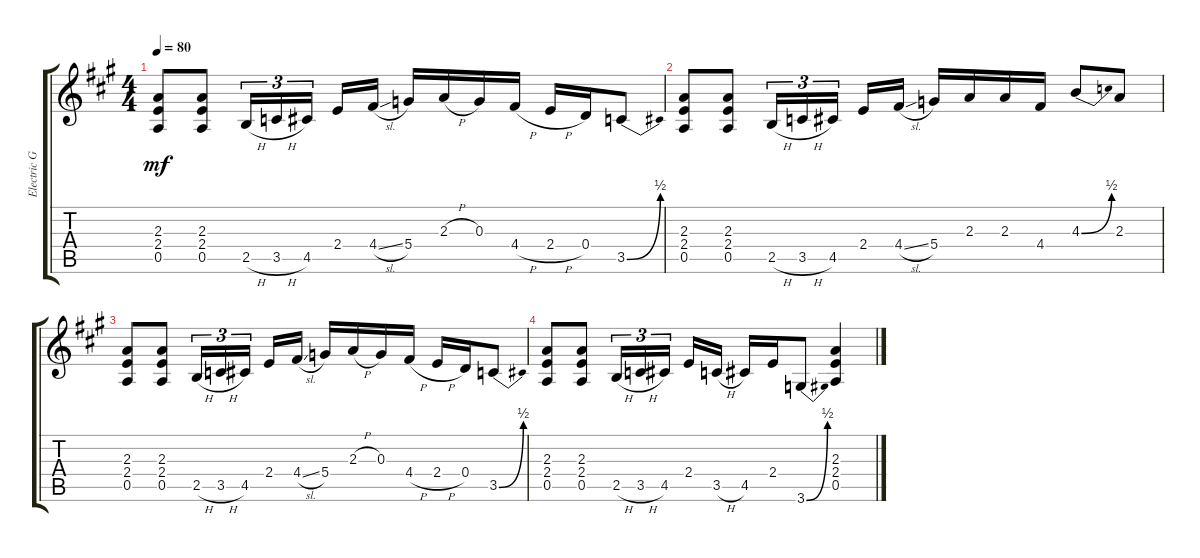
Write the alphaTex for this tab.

\track ("Electric Guitar" "Electric G") {instrument electricguitarclean}
\staff {score tabs}
\tuning (E4 B3 G3 D3 A2 E2) {hide}
\ts (4 4)
\tempo 80
\clef g2
\ks a
(2.3 2.4 0.5).8{dy mf instrument electricguitarclean} (2.3 2.4 0.5).8 2.5{h}.16{tu (3 2)} 3.5{h}.16{tu (3 2)} 4.5.16{tu (3 2)} 2.4.16 4.4{sl}.16 5.4.16 2.3{h}.16 0.3.16 4.4{h}.16 2.4{h}.16 0.4.16 3.5{be (bend 0 0 60 2)}.8 |
(2.3 2.4 0.5).8 (2.3 2.4 0.5).8 2.5{h}.16{tu (3 2)} 3.5{h}.16{tu (3 2)} 4.5.16{tu (3 2)} 2.4.16 4.4{sl}.16 5.4.16 2.3.16 2.3.16 4.4.16 4.3{be (bend 0 0 60 2)}.8 2.3.8 |
(2.3 2.4 0.5).8 (2.3 2.4 0.5).8 2.5{h}.16{tu (3 2)} 3.5{h}.16{tu (3 2)} 4.5.16{tu (3 2)} 2.4.16 4.4{sl}.16 5.4.16 2.3{h}.16 0.3.16 4.4{h}.16 2.4{h}.16 0.4.16 3.5{be (bend 0 0 60 2)}.8 |
(2.3 2.4 0.5).8 (2.3 2.4 0.5).8 2.5{h}.16{tu (3 2)} 3.5{h}.16{tu (3 2)} 4.5.16{tu (3 2)} 2.4.16 3.5{h}.16 4.5.16 2.4.16 3.6{be (bend 0 0 60 2)}.8 (2.3 2.4 0.5).4
